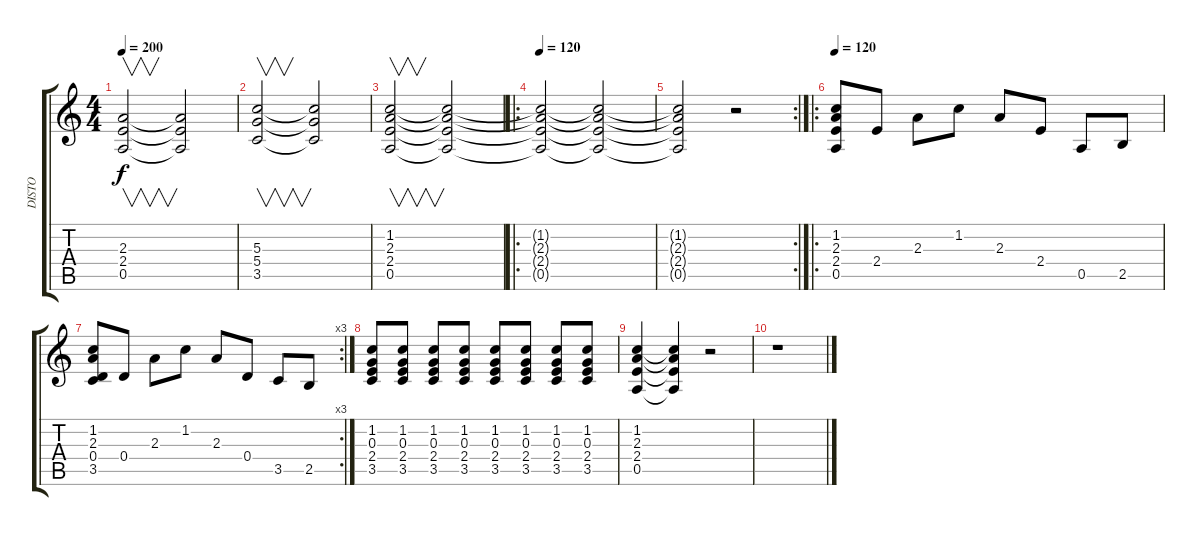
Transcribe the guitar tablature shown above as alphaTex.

\track ("DISTO" "DISTO") {instrument electricguitarclean}
\staff {score tabs}
\tuning (E4 B3 G3 D3 A2 E2) {hide}
\ts (4 4)
\tempo 200
\clef g2
\ks c
(2.3 2.4 0.5).2{v dy f} (2.3{t} 2.4{t} 0.5{t}).2 |
(5.3 5.4 3.5).2{v} (5.3{t} 5.4{t} 3.5{t}).2 |
(1.2 2.3 2.4 0.5).2{v} (1.2{t} 2.3{t} 2.4{t} 0.5{t}).2 |
\ro
\tempo 120
(1.2{t} 2.3{t} 2.4{t} 0.5{t}).2{instrument electricguitarclean} (1.2{t} 2.3{t} 2.4{t} 0.5{t}).2 |
\rc 2
(1.2{t} 2.3{t} 2.4{t} 0.5{t}).2 r.2 |
\ro
\tempo 120
(1.2 2.3 2.4 0.5).8{instrument electricguitarclean} 2.4.8 2.3.8 1.2.8 2.3.8 2.4.8 0.5.8 2.5.8 |
\rc 3
(1.2 2.3 0.4 3.5).8 0.4.8 2.3.8 1.2.8 2.3.8 0.4.8 3.5.8 2.5.8 |
(1.2 0.3 2.4 3.5).8 (1.2 0.3 2.4 3.5).8 (1.2 0.3 2.4 3.5).8 (1.2 0.3 2.4 3.5).8 (1.2 0.3 2.4 3.5).8 (1.2 0.3 2.4 3.5).8 (1.2 0.3 2.4 3.5).8 (1.2 0.3 2.4 3.5).8 |
(1.2 2.3 2.4 0.5).4 (1.2{t} 2.3{t} 2.4{t} 0.5{t}).4 r.2 |
r.1
